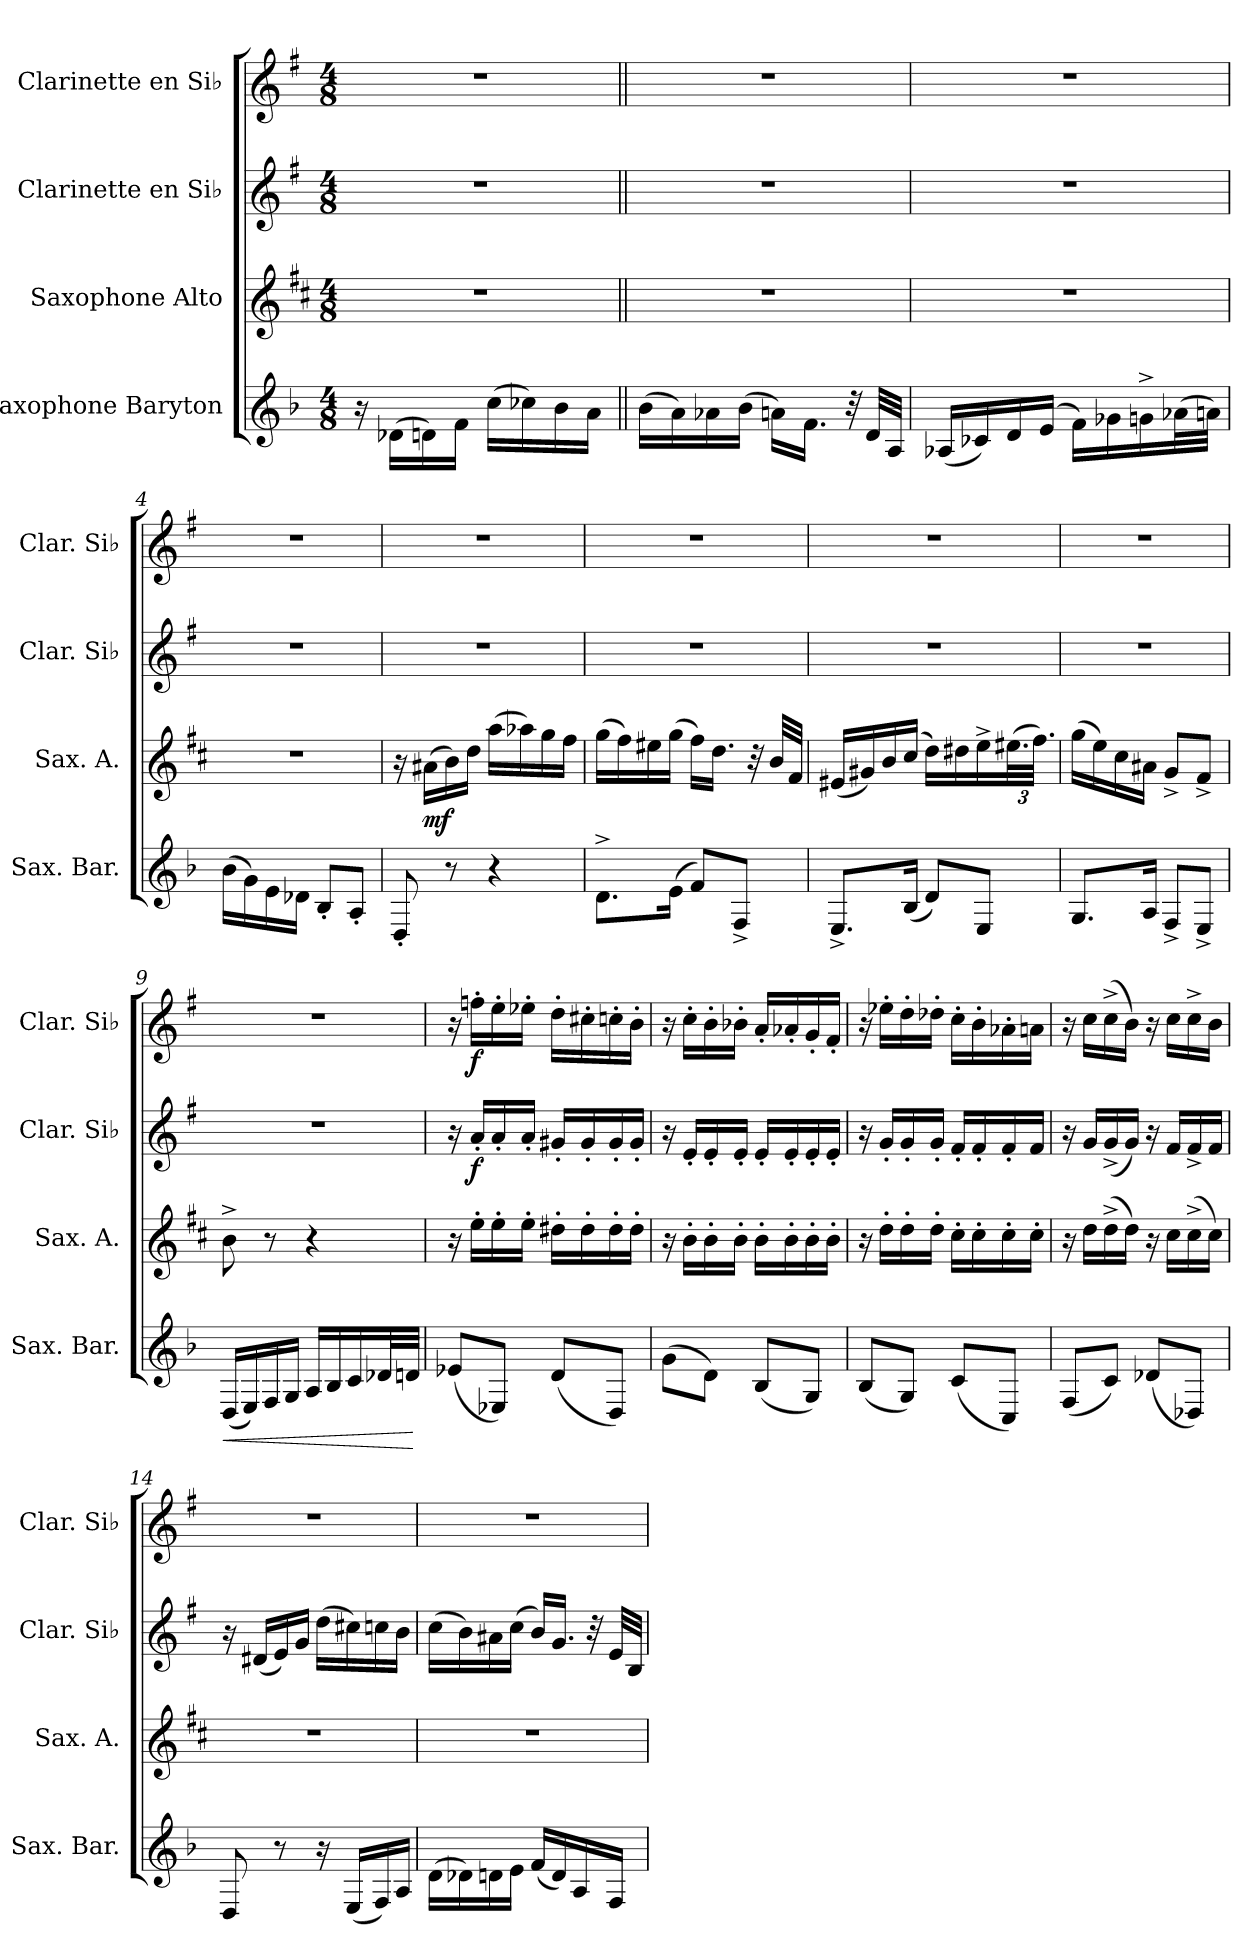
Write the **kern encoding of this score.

**kern	**dynam	**kern	**dynam	**kern	**dynam	**kern	**dynam
*part4	*part4	*part3	*part3	*part2	*part2	*part1	*part1
*staff4	*staff4	*staff3	*staff3	*staff2	*staff2	*staff1	*staff1
*I"Saxophone Baryton	*	*I"Saxophone Alto	*	*I"Clarinette en Si♭	*	*I"Clarinette en Si♭	*
*I'Sax. Bar.	*	*I'Sax. A.	*	*I'Clar. Si♭	*	*I'Clar. Si♭	*
*clefG2	*	*clefG2	*	*clefG2	*	*clefG2	*
*ITrd12c21	*	*ITrd5c9	*	*ITrd1c2	*	*ITrd1c2	*
*k[b-]	*	*k[b-]	*	*k[b-]	*	*k[b-]	*
*M4/8	*	*M4/8	*	*M4/8	*	*M4/8	*
*MM50	*	*MM50	*	*MM50	*	*MM50	*
=1	=1	=1	=1	=1	=1	=1	=1
16r	.	2r	.	2r	.	2r	.
(>16D-X\LL	.	.	.	.	.	.	.
16Dn\)	.	.	.	.	.	.	.
16F\JJ	.	.	.	.	.	.	.
(>16c\LL	.	.	.	.	.	.	.
16c-X\)	.	.	.	.	.	.	.
16B-\	.	.	.	.	.	.	.
16A\JJ	.	.	.	.	.	.	.
=2||	=2||	=2||	=2||	=2||	=2||	=2||	=2||
(>16B-\LL	.	2r	.	2r	.	2r	.
16A\)	.	.	.	.	.	.	.
16A-X\	.	.	.	.	.	.	.
(>16B-\JJ	.	.	.	.	.	.	.
16An\LL)	.	.	.	.	.	.	.
16.F\JJ	.	.	.	.	.	.	.
32r	.	.	.	.	.	.	.
32D/LLL	.	.	.	.	.	.	.
32AA/JJJ	.	.	.	.	.	.	.
=3	=3	=3	=3	=3	=3	=3	=3
(<16AA-X/LL	.	2r	.	2r	.	2r	.
16C-X/)	.	.	.	.	.	.	.
16D/	.	.	.	.	.	.	.
(>16E/JJ	.	.	.	.	.	.	.
16F\LL)	.	.	.	.	.	.	.
16G-X\	.	.	.	.	.	.	.
16Gn^\	.	.	.	.	.	.	.
(>32A-X\L	.	.	.	.	.	.	.
32An\JJJ)	.	.	.	.	.	.	.
=4	=4	=4	=4	=4	=4	=4	=4
(>16B-\LL	.	2r	.	2r	.	2r	.
16G\)	.	.	.	.	.	.	.
16E\	.	.	.	.	.	.	.
16D-X\JJ	.	.	.	.	.	.	.
8BB-'/L	.	.	.	.	.	.	.
8AA'/J	.	.	.	.	.	.	.
!!LO:LB:g=z
=5	=5	=5	=5	=5	=5	=5	=5
8DD'/	.	16r	.	2r	.	2r	.
!	!	!	!LO:DY:b	!	!	!	!
.	.	(>16c#X\LL	mf	.	.	.	.
8r	.	16d\)	.	.	.	.	.
.	.	16f\JJ	.	.	.	.	.
4r	.	(>16cc\LL	.	.	.	.	.
.	.	16cc-X\)	.	.	.	.	.
.	.	16b-\	.	.	.	.	.
.	.	16a\JJ	.	.	.	.	.
=6	=6	=6	=6	=6	=6	=6	=6
8.D^\L	.	(>16b-\LL	.	2r	.	2r	.
.	.	16a\)	.	.	.	.	.
.	.	16g#X\	.	.	.	.	.
(>16E\Jk	.	(>16b-\JJ	.	.	.	.	.
8F/L)	.	16a\LL)	.	.	.	.	.
.	.	16.f\JJ	.	.	.	.	.
8FF^/J	.	.	.	.	.	.	.
.	.	32r	.	.	.	.	.
.	.	32d/LLL	.	.	.	.	.
.	.	32A/JJJ	.	.	.	.	.
=7	=7	=7	=7	=7	=7	=7	=7
8.EE^/L	.	(<16G#X/LL	.	2r	.	2r	.
.	.	16Bn/)	.	.	.	.	.
.	.	16d/	.	.	.	.	.
(<16BB-/Jk	.	(>16e/JJ	.	.	.	.	.
8D/L)	.	16f\LL)	.	.	.	.	.
.	.	16f#X\	.	.	.	.	.
8EE/J	.	16g^\	.	.	.	.	.
*	*	*Xbrackettup	*	*	*	*	*
.	.	(>48.g#X\L	.	.	.	.	.
.	.	48.a\JJJ)	.	.	.	.	.
=8	=8	=8	=8	=8	=8	=8	=8
8.GG/L	.	(>16b-\LL	.	2r	.	2r	.
.	.	16g\)	.	.	.	.	.
.	.	16e\	.	.	.	.	.
16AA/Jk	.	16c#X\JJ	.	.	.	.	.
8FF^/L	.	8B-^/L	.	.	.	.	.
8EE^/J	.	8A^/J	.	.	.	.	.
=9	=9	=9	=9	=9	=9	=9	=9
!	!LO:HP:b	!	!	!	!	!	!
(<16DD/LL	<	8d^\	.	2r	.	2r	.
16EE/)	.	.	.	.	.	.	.
16FF/	.	8r	.	.	.	.	.
16GG/JJ	.	.	.	.	.	.	.
16AA/LL	.	4r	.	.	.	.	.
16BB-/	.	.	.	.	.	.	.
16C/	.	.	.	.	.	.	.
32D-X/L	.	.	.	.	.	.	.
32Dn/JJJ	.	.	.	.	.	.	.
.	[	.	.	.	.	.	.
!!LO:LB:g=z
=10	=10	=10	=10	=10	=10	=10	=10
(<8E-X/L	.	16r	.	16r	.	16r	.
!	!	!	!	!	!LO:DY:b	!	!LO:DY:b
.	.	16g'\LL	.	16g'/LL	f	16ee-X'\LL	f
8EE-X/J)	.	16g'\	.	16g'/	.	16dd'\	.
.	.	16g'\JJ	.	16g'/JJ	.	16dd-X'\JJ	.
(<8D/L	.	16f#X'\LL	.	16f#X'/LL	.	16cc'\LL	.
.	.	16f#'\	.	16f#'/	.	16bn'\	.
8DD/J)	.	16f#'\	.	16f#'/	.	16b-X'\	.
.	.	16f#'\JJ	.	16f#'/JJ	.	16a'\JJ	.
=11	=11	=11	=11	=11	=11	=11	=11
(>8G\L	.	16r	.	16r	.	16r	.
.	.	16d'\LL	.	16d'/LL	.	16b-'\LL	.
8D\J)	.	16d'\	.	16d'/	.	16a'\	.
.	.	16d'\JJ	.	16d'/JJ	.	16a-X'\JJ	.
(<8BB-/L	.	16d'\LL	.	16d'/LL	.	16g'/LL	.
.	.	16d'\	.	16d'/	.	16g-X'/	.
8GG/J)	.	16d'\	.	16d'/	.	16f'/	.
.	.	16d'\JJ	.	16d'/JJ	.	16e'/JJ	.
=12	=12	=12	=12	=12	=12	=12	=12
(<8BB-/L	.	16r	.	16r	.	16r	.
.	.	16f'\LL	.	16f'/LL	.	16dd-X'\LL	.
8GG/J)	.	16f'\	.	16f'/	.	16cc'\	.
.	.	16f'\JJ	.	16f'/JJ	.	16cc-X'\JJ	.
(<8C/L	.	16e'\LL	.	16e'/LL	.	16b-'\LL	.
.	.	16e'\	.	16e'/	.	16a'\	.
8CC/J)	.	16e'\	.	16e'/	.	16g-X'\	.
.	.	16e'\JJ	.	16e/JJ	.	16gn\JJ	.
=13	=13	=13	=13	=13	=13	=13	=13
(<8FF/L	.	16r	.	16r	.	16r	.
.	.	16f\LL	.	16f/LL	.	16b-\LL	.
8C/J)	.	(>16f^\	.	(<16f^/	.	(>16b-^\	.
.	.	16f\JJ)	.	16f/JJ)	.	16a\JJ)	.
(<8D-X/L	.	16r	.	16r	.	16r	.
.	.	16e\LL	.	16e/LL	.	16b-\LL	.
8DD-X/J)	.	(>16e^\	.	16e^/	.	16b-^\	.
.	.	16e\JJ)	.	16e/JJ	.	16a\JJ	.
=14	=14	=14	=14	=14	=14	=14	=14
8DD/	.	2r	.	16r	.	2r	.
.	.	.	.	(<16c#X/LL	.	.	.
8r	.	.	.	16d/)	.	.	.
.	.	.	.	16f/JJ	.	.	.
16r	.	.	.	(>16cc\LL	.	.	.
(<16EE/LL	.	.	.	16bn\)	.	.	.
16FF/)	.	.	.	16b-X\	.	.	.
16AA/JJ	.	.	.	16a\JJ	.	.	.
!!LO:PB:g=z
=15	=15	=15	=15	=15	=15	=15	=15
(>16D\LL	.	2r	.	(>16b-\LL	.	2r	.
16D-X\)	.	.	.	16a\)	.	.	.
16Dn\	.	.	.	16g#X\	.	.	.
16E\JJ	.	.	.	(>16b-\JJ	.	.	.
(<16F/LL	.	.	.	16a/LL)	.	.	.
16D/)	.	.	.	16.f/JJ	.	.	.
16AA/	.	.	.	.	.	.	.
.	.	.	.	32r	.	.	.
16FF/JJ	.	.	.	32d/LLL	.	.	.
.	.	.	.	32A/JJJ	.	.	.
=	=	=	=	=	=	=	=
*-	*-	*-	*-	*-	*-	*-	*-
